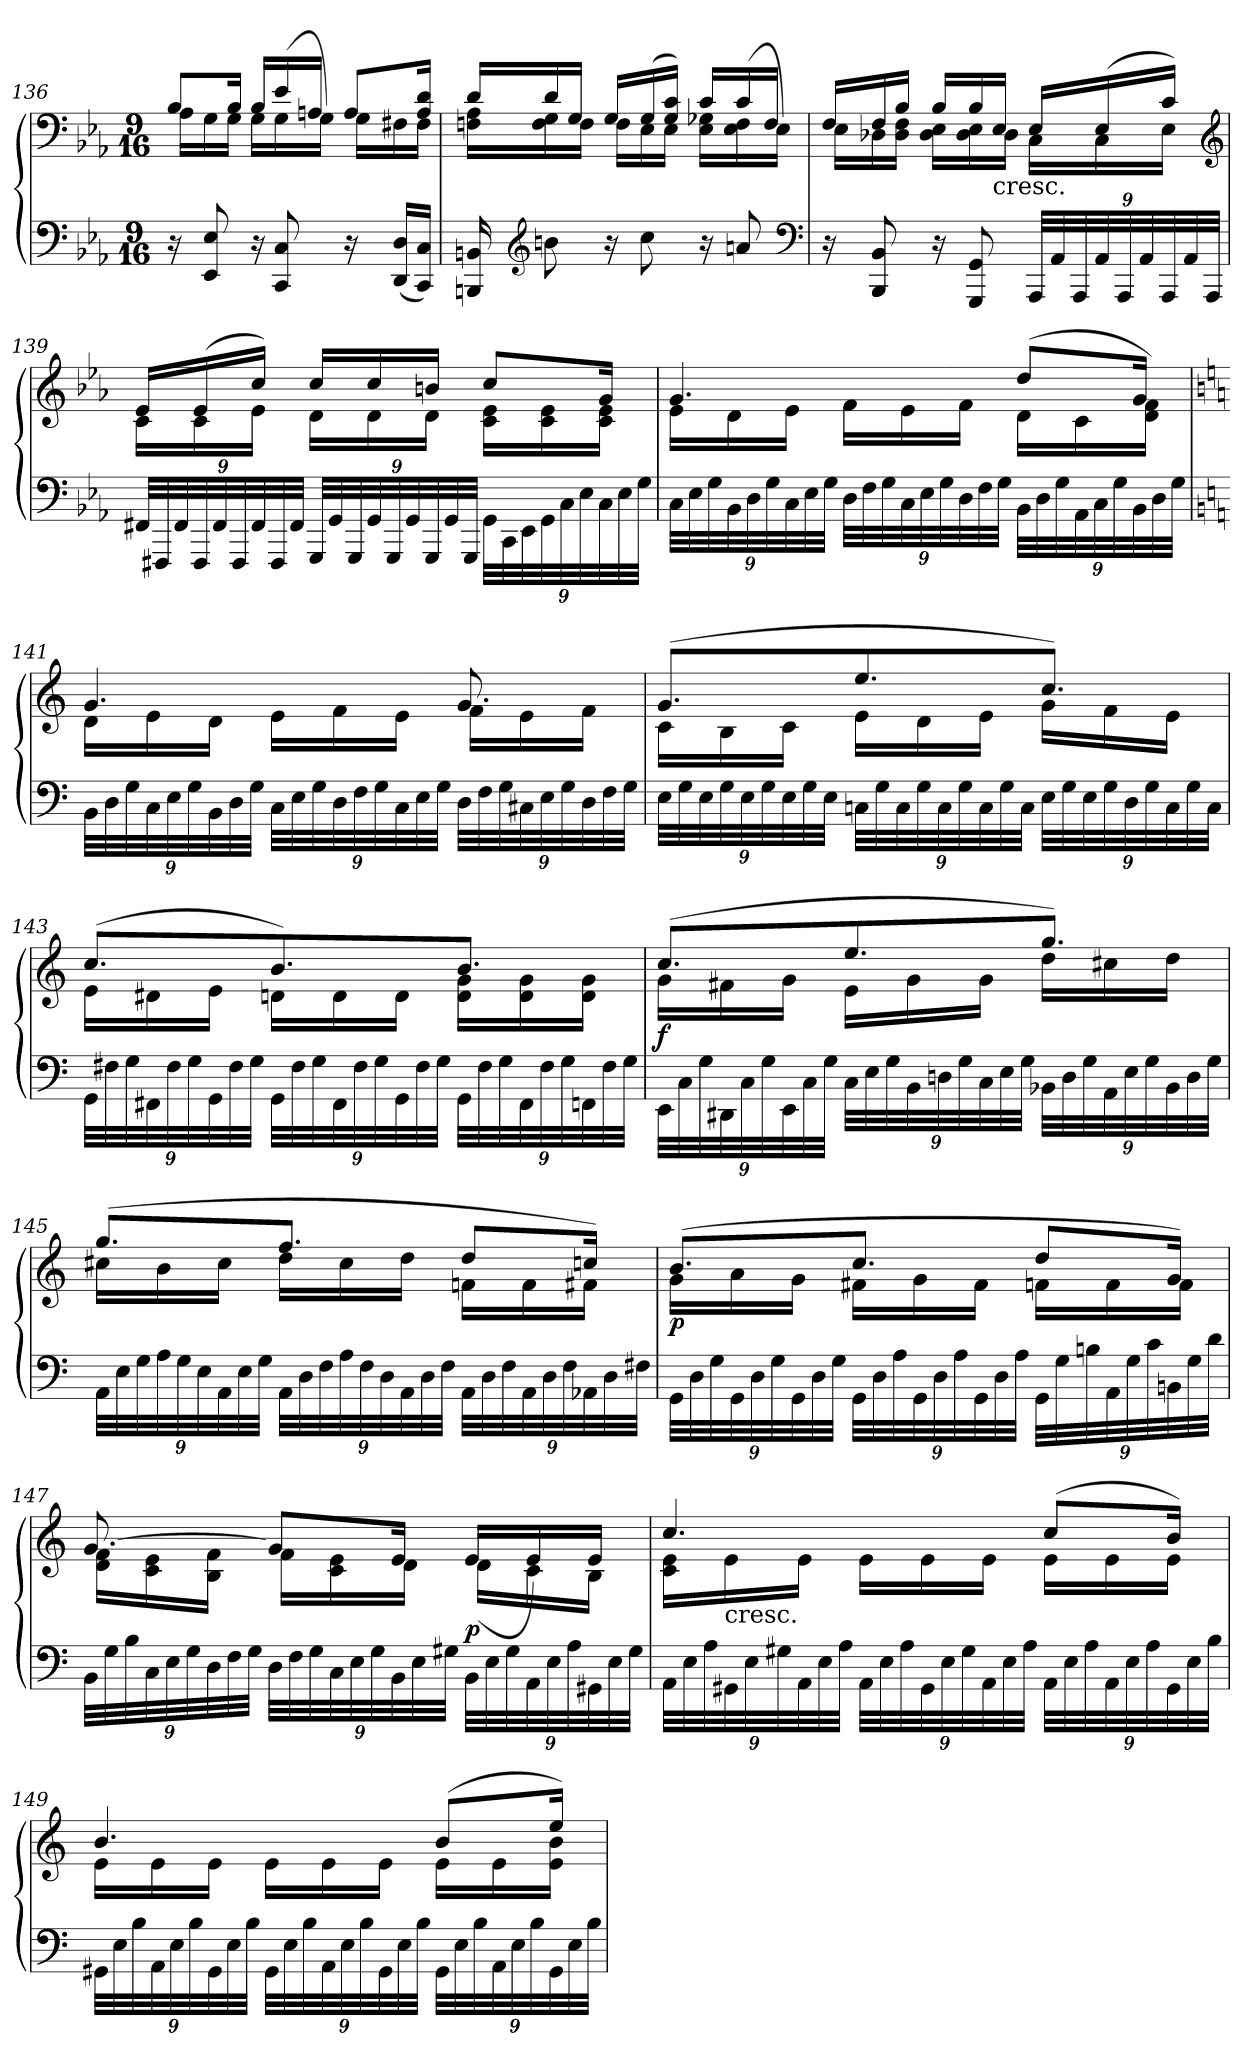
**kern	**kern	**dynam
*part1	*part1	*part1
*staff2	*staff1	*staff1/2
*clefF4	*clefF4	*
*k[b-e-a-]	*k[b-e-a-]	*
*M9/16	*M9/16	*
=136	=136	=136
*	*^	*
16r	8B-/L	16A-\LL	.
8EE-/ 8E-/	.	16G\	.
.	16B-/Jk	16G\JJ	.
16r	16B-/LL	16G\LL	.
8CC/ 8C/	(16e-/	16G\	.
.	16An/JJ	16G\JJ)	.
16r	8A/L	16G\LL	.
(16DD/ 16D/LL	.	16F#X\	.
16CC/ 16C/JJ)	16A/ 16d/Jk	16F#\JJ	.
=137	=137	=137	=137
16BBBn/ 16BBn/	16d/LL	16Fn\ 16A-\LL	.
*clefG2	*	*	*
8bn\	16d/	16F\ 16G\	.
.	16G/JJ	16F\JJ	.
16r	16G/LL	16F\LL	.
8cc\	(16G/	16E-\	.
.	16G/ 16c/JJ)	16E-\JJ	.
16r	16c/LL	16E-\ 16G-X\LL	.
8an/	(16c/	16E-\ 16F\	.
.	16F/JJ	16E-\JJ)	.
*clefF4	*	*	*
=138	=138	=138	=138
16r	16F/LL	16E-\LL	.
8BBB-/ 8BB-/	16F/	16D-X\	.
.	16B-/JJ	16D-\ 16F\JJ	.
16r	16B-/LL	16D-\ 16E-\LL	.
8GGG/ 8GG/	16B-/	16D-\ 16E-\	.
!	!LO:TX:c:t=cresc.	!	!
.	16E-/JJ	16D-\JJ	.
48AAA-/LLL	16E-/LL	16C\LL	.
48AA-/	.	.	.
48AAA-/	.	.	.
48AA-/	(16E-/	16C\	.
48AAA-/	.	.	.
48AA-/	.	.	.
48AAA-/	16c/JJ)	16E-\JJ	.
48AA-/	.	.	.
48AAA-/JJJ	.	.	.
*	*clefG2	*	*
=139	=139	=139	=139
48FF#X/LLL	16e-/LL	16c\LL	.
48FFF#X/	.	.	.
48FF#/	.	.	.
48FFF#/	(16e-/	16c\	.
48FF#/	.	.	.
48FFF#/	.	.	.
48FF#/	16cc/JJ)	16e-\JJ	.
48FFF#/	.	.	.
48FF#/JJJ	.	.	.
48GGG/LLL	16cc/LL	16d\LL	.
48GG/	.	.	.
48GGG/	.	.	.
48GG/	16cc/	16d\	.
48GGG/	.	.	.
48GG/	.	.	.
48GGG/	16bn/JJ	16d\JJ	.
48GG/	.	.	.
48GGG/JJJ	.	.	.
48GG\LLL	8cc/L	16c\ 16e-\LL	.
48CC\	.	.	.
48EE-\	.	.	.
48GG\	.	16c\ 16e-\	.
48C\	.	.	.
48E-\	.	.	.
48C\	16g/Jk	16c\ 16e-\JJ	.
48E-\	.	.	.
48G\JJJ	.	.	.
=140	=140	=140	=140
48C\LLL	4.g/	16e-\LL	.
48E-\	.	.	.
48G\	.	.	.
48BB-\	.	16d\	.
48D\	.	.	.
48G\	.	.	.
48C\	.	16e-\JJ	.
48E-\	.	.	.
48G\JJJ	.	.	.
48D\LLL	.	16f\LL	.
48F\	.	.	.
48G\	.	.	.
48C\	.	16e-\	.
48E-\	.	.	.
48G\	.	.	.
48D\	.	16f\JJ	.
48F\	.	.	.
48G\JJJ	.	.	.
48BB-\LLL	(8dd/L	16d\LL	.
48D\	.	.	.
48G\	.	.	.
48AA-\	.	16c\	.
48C\	.	.	.
48G\	.	.	.
48BB-\	16g/Jk	16d\ 16f\JJ)	.
48D\	.	.	.
48G\JJJ	.	.	.
=141	=141	=141	=141
*k[]	*k[]	*	*
48BB\LLL	4.g/	16d\LL	.
48D\	.	.	.
48G\	.	.	.
48C\	.	16e\	.
48E\	.	.	.
48G\	.	.	.
48BB\	.	16d\JJ	.
48D\	.	.	.
48G\JJJ	.	.	.
48C\LLL	.	16e\LL	.
48E\	.	.	.
48G\	.	.	.
48D\	.	16f\	.
48F\	.	.	.
48G\	.	.	.
48C\	.	16e\JJ	.
48E\	.	.	.
48G\JJJ	.	.	.
48D\LLL	8.g/	16f\LL	.
48F\	.	.	.
48G\	.	.	.
48C#X\	.	16e\	.
48E\	.	.	.
48G\	.	.	.
48D\	.	16f\JJ	.
48F\	.	.	.
48G\JJJ	.	.	.
=142	=142	=142	=142
48E\LLL	(8.g/L	16c\LL	.
48G\	.	.	.
48E\	.	.	.
48G\	.	16B\	.
48E\	.	.	.
48G\	.	.	.
48E\	.	16c\JJ	.
48G\	.	.	.
48E\JJJ	.	.	.
48Cn\LLL	8.ee/	16e\LL	.
48G\	.	.	.
48C\	.	.	.
48G\	.	16d\	.
48C\	.	.	.
48G\	.	.	.
48C\	.	16e\JJ	.
48G\	.	.	.
48C\JJJ	.	.	.
48E\LLL	8.cc/J)	16g\LL	.
48G\	.	.	.
48E\	.	.	.
48G\	.	16f\	.
48D\	.	.	.
48G\	.	.	.
48C\	.	16e\JJ	.
48G\	.	.	.
48C\JJJ	.	.	.
=143	=143	=143	=143
48GG\LLL	(8.cc/L	16e\LL	.
48F#X\	.	.	.
48G\	.	.	.
48FF#X\	.	16d#X\	.
48F#\	.	.	.
48G\	.	.	.
48GG\	.	16e\JJ	.
48F#\	.	.	.
48G\JJJ	.	.	.
48GG\LLL	8.b/)	16dn\LL	.
48F#\	.	.	.
48G\	.	.	.
48FF#\	.	16d\	.
48F#\	.	.	.
48G\	.	.	.
48GG\	.	16d\JJ	.
48F#\	.	.	.
48G\JJJ	.	.	.
48GG\LLL	8.b/J	16d\ 16g\LL	.
48F#\	.	.	.
48G\	.	.	.
48FF#\	.	16d\ 16g\	.
48F#\	.	.	.
48G\	.	.	.
48FFn\	.	16d\ 16g\JJ	.
48F#\	.	.	.
48G\JJJ	.	.	.
=144	=144	=144	=144
48EE\LLL	(8.cc/L	16g\LL	f
48C\	.	.	.
48G\	.	.	.
48DD#X\	.	16f#X\	.
48C\	.	.	.
48G\	.	.	.
48EE\	.	16g\JJ	.
48C\	.	.	.
48G\JJJ	.	.	.
48C\LLL	8.ee/	16e\LL	.
48E\	.	.	.
48G\	.	.	.
48BB\	.	16g\	.
48Dn\	.	.	.
48G\	.	.	.
48C\	.	16g\JJ	.
48E\	.	.	.
48G\JJJ	.	.	.
48BB-X\LLL	8.gg/J)	16dd\LL	.
48D\	.	.	.
48G\	.	.	.
48AA\	.	16cc#X\	.
48E\	.	.	.
48G\	.	.	.
48BB-\	.	16dd\JJ	.
48D\	.	.	.
48G\JJJ	.	.	.
=145	=145	=145	=145
48AA\LLL	(8.gg/L	16cc#X\LL	.
48E\	.	.	.
48G\	.	.	.
48A\	.	16b\	.
48G\	.	.	.
48E\	.	.	.
48AA\	.	16cc#\JJ	.
48E\	.	.	.
48G\JJJ	.	.	.
48AA\LLL	8.ff/J	16dd\LL	.
48D\	.	.	.
48F\	.	.	.
48A\	.	16cc#\	.
48F\	.	.	.
48D\	.	.	.
48AA\	.	16dd\JJ	.
48D\	.	.	.
48F\JJJ	.	.	.
48AA\LLL	8dd/L	16fn\LL	.
48D\	.	.	.
48F\	.	.	.
48AA\	.	16f\	.
48D\	.	.	.
48F\	.	.	.
48AA-X\	16ccn/Jk)	16f#X\JJ	.
48D\	.	.	.
48F#X\JJJ	.	.	.
=146	=146	=146	=146
48GG\LLL	(8.b/L	16g\LL	p
48D\	.	.	.
48G\	.	.	.
48GG\	.	16a\	.
48D\	.	.	.
48G\	.	.	.
48GG\	.	16g\JJ	.
48D\	.	.	.
48G\JJJ	.	.	.
48GG\LLL	8.cc/J	16f#X\LL	.
48D\	.	.	.
48A\	.	.	.
48GG\	.	16g\	.
48D\	.	.	.
48A\	.	.	.
48GG\	.	16f#\JJ	.
48D\	.	.	.
48A\JJJ	.	.	.
48GG\LLL	8dd/L	16fn\LL	.
48G\	.	.	.
48Bn\	.	.	.
48AA\	.	16f\	.
48G\	.	.	.
48c\	.	.	.
48BBn\	16g/Jk)	16f\JJ	.
48G\	.	.	.
48d\JJJ	.	.	.
=147	=147	=147	=147
48BB\LLL	[8.g/	16d\ 16f\LL	.
48G\	.	.	.
48B\	.	.	.
48C\	.	16c\ 16e\	.
48E\	.	.	.
48G\	.	.	.
48D\	.	16B\ 16f\JJ	.
48F\	.	.	.
48G\JJJ	.	.	.
48D\LLL	8g/L]	16f\LL	.
48F\	.	.	.
48G\	.	.	.
48C\	.	16c\ 16e\	.
48E\	.	.	.
48G\	.	.	.
48BB\	16e/Jk	16d\JJ	.
48E\	.	.	.
48G#X\JJJ	.	.	.
48BB\LLL	16e/LL	(16d\LL	p
48E\	.	.	.
48G#\	.	.	.
48AA\	16e/)	16c\	.
48E\	.	.	.
48A\	.	.	.
48GG#X\	16e/JJ	16B\JJ	.
48E\	.	.	.
48G#\JJJ	.	.	.
=148	=148	=148	=148
48AA\LLL	4.cc/	16c\ 16e\LL	.
48E\	.	.	.
48A\	.	.	.
!	!	!LO:TX:c:t=cresc.	!
48GG#X\	.	16e\	.
48E\	.	.	.
48G#X\	.	.	.
48AA\	.	16e\JJ	.
48E\	.	.	.
48A\JJJ	.	.	.
48AA\LLL	.	16e\LL	.
48E\	.	.	.
48A\	.	.	.
48GG#\	.	16e\	.
48E\	.	.	.
48G#\	.	.	.
48AA\	.	16e\JJ	.
48E\	.	.	.
48A\JJJ	.	.	.
48AA\LLL	(8cc/L	16e\LL	.
48E\	.	.	.
48A\	.	.	.
48AA\	.	16e\	.
48E\	.	.	.
48A\	.	.	.
48GG#\	16b/Jk)	16e\JJ	.
48E\	.	.	.
48B\JJJ	.	.	.
=149	=149	=149	=149
48GG#X\LLL	4.b/	16e\LL	.
48E\	.	.	.
48B\	.	.	.
48AA\	.	16e\	.
48E\	.	.	.
48B\	.	.	.
48GG#\	.	16e\JJ	.
48E\	.	.	.
48B\JJJ	.	.	.
48GG#\LLL	.	16e\LL	.
48E\	.	.	.
48B\	.	.	.
48AA\	.	16e\	.
48E\	.	.	.
48B\	.	.	.
48GG#\	.	16e\JJ	.
48E\	.	.	.
48B\JJJ	.	.	.
48GG#\LLL	(8b/L	16e\LL	.
48E\	.	.	.
48B\	.	.	.
48AA\	.	16e\	.
48E\	.	.	.
48B\	.	.	.
48GG#\	16ee/Jk)	16e\ 16b\JJ	.
48E\	.	.	.
48B\JJJ	.	.	.
*	*v	*v	*
=	=	=
*-	*-	*-
